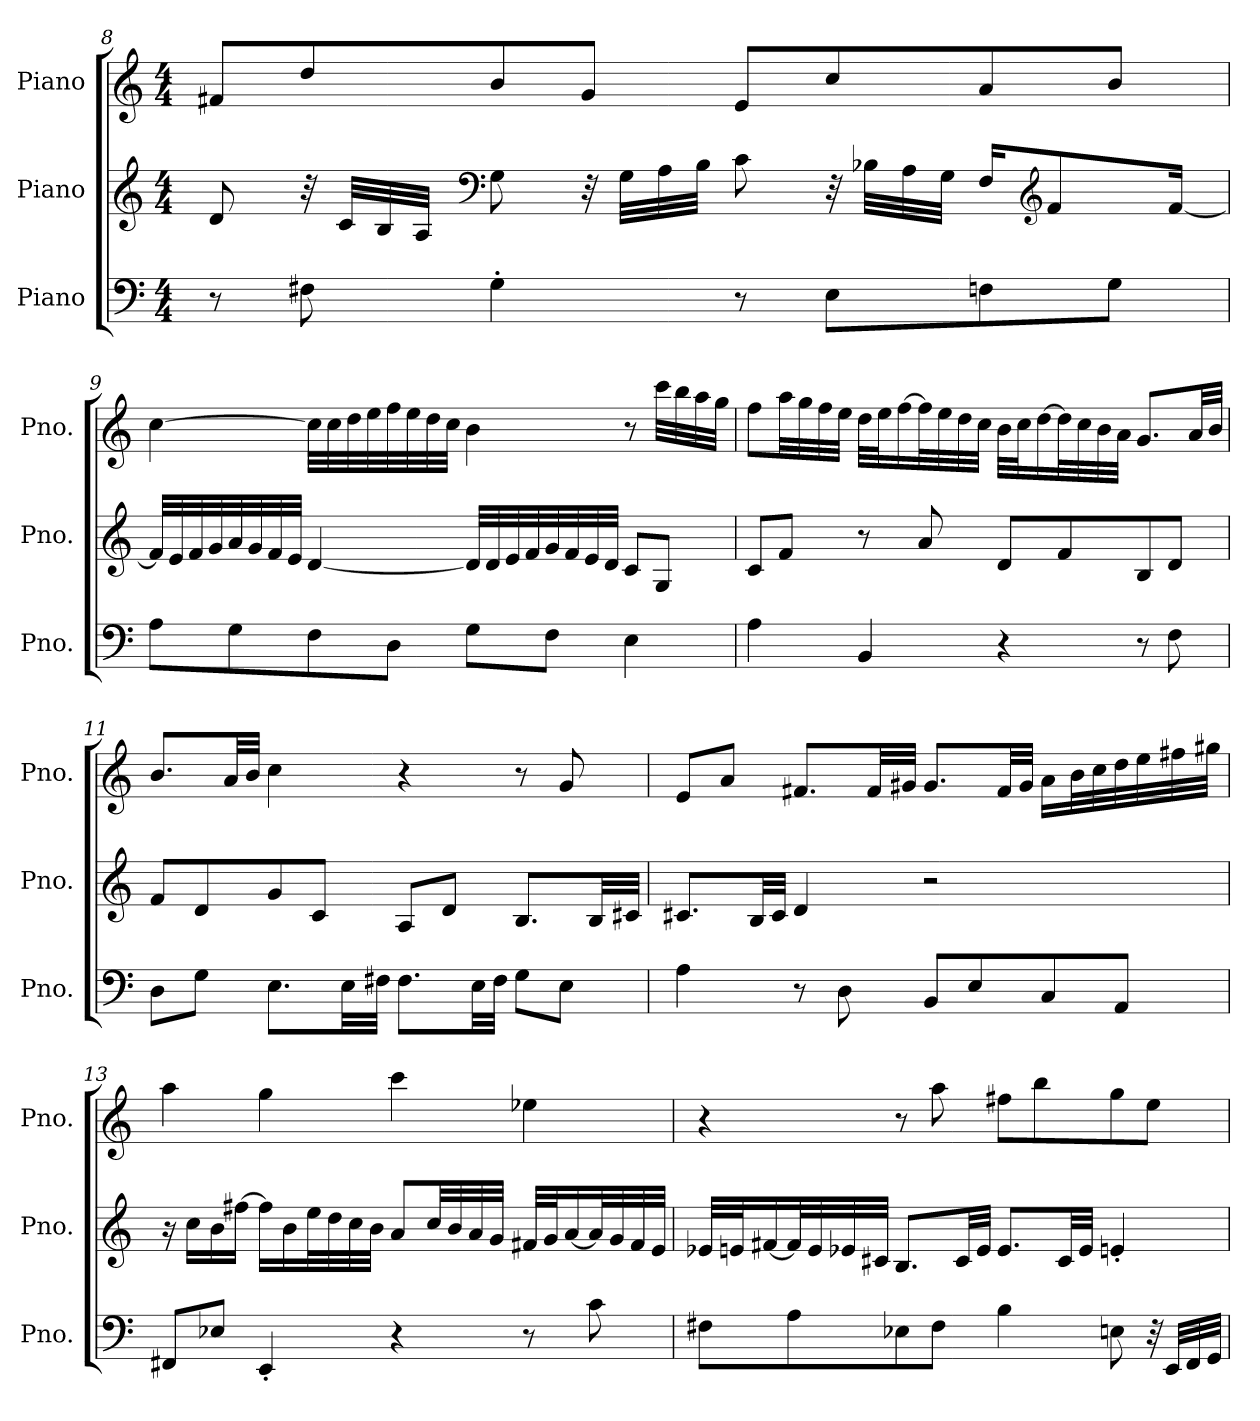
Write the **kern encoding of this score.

**kern	**kern	**kern
*part3	*part2	*part1
*staff3	*staff2	*staff1
*I"Piano	*I"Piano	*I"Piano
*I'Pno.	*I'Pno.	*I'Pno.
!!LO:LB:g=z
*clefF4	*clefG2	*clefG2
*k[]	*k[]	*k[]
*M4/4	*M4/4	*M4/4
=8	=8	=8
8r	8d/	8f#X/L
8F#X\	32r	8dd/
.	32c/LLL	.
.	32B/	.
.	32A/JJJ	.
*	*clefF4	*
4G'\	8G\	8b/
.	32r	8g/J
.	32G\LLL	.
.	32A\	.
.	32B\JJJ	.
8r	8c\	8e/L
8E\L	32r	8cc/
.	32B-X\LLL	.
.	32A\	.
.	32G\JJJ	.
8Fn\	16F/KL	8a/
*	*clefG2	*
.	8f/	.
8G\J	.	8b/J
.	[16f/Jk	.
!!LO:PB:g=z
=9	=9	=9
8A\L	32f/LLL]	[4cc\
.	32e/	.
.	32f/	.
.	32g/	.
8G\	32a/	.
.	32g/	.
.	32f/	.
.	32e/JJJ	.
8F\	[4d/	32cc\LLL]
.	.	32cc\
.	.	32dd\
.	.	32ee\
8D\J	.	32ff\
.	.	32ee\
.	.	32dd\
.	.	32cc\JJJ
8G\L	32d/LLL]	4b\
.	32d/	.
.	32e/	.
.	32f/	.
8F\J	32g/	.
.	32f/	.
.	32e/	.
.	32d/JJJ	.
4E\	8c/L	8r
.	8G/J	32ccc\LLL
.	.	32bb\
.	.	32aa\
.	.	32gg\JJJ
!!LO:LB:g=z
=10	=10	=10
4A\	8c/L	8ff\L
.	8f/J	32aa\LL
.	.	32gg\
.	.	32ff\
.	.	32ee\JJJ
4BB/	8r	32dd\LLL
.	.	32ee\J
.	.	[16ff\
.	8a/	32ff\L]
.	.	32ee\
.	.	32dd\
.	.	32cc\JJJ
4r	8d/L	32b\LLL
.	.	32cc\J
.	.	[16dd\
.	8f/	32dd\L]
.	.	32cc\
.	.	32b\
.	.	32a\JJJ
8r	8B/	8.g/L
8F\	8d/J	.
.	.	32a/LL
.	.	32b/JJJ
=11	=11	=11
8D\L	8f/L	8.b/L
8G\J	8d/	.
.	.	32a/LL
.	.	32b/JJJ
8.E\L	8g/	4cc\
.	8c/J	.
32E\LL	.	.
32F#X\JJJ	.	.
8.F#\L	8A/L	4r
.	8d/J	.
32E\LL	.	.
32F#\JJJ	.	.
8G\L	8.B/L	8r
8E\J	.	8g/
.	32B/LL	.
.	32c#X/JJJ	.
!!LO:LB:g=z
=12	=12	=12
4A\	8.c#X/L	8e/L
.	.	8a/J
.	32B/LL	.
.	32c#/JJJ	.
8r	4d/	8.f#X/L
8D\	.	.
.	.	32f#/LL
.	.	32g#X/JJJ
8BB/L	2r	8.g#/L
8E/	.	.
.	.	32f#/LL
.	.	32g#/JJJ
8C/	.	16a\LL
.	.	32b\L
.	.	32cc\
8AA/J	.	32dd\
.	.	32ee\
.	.	32ff#X\
.	.	32gg#X\JJJ
=13	=13	=13
8FF#X/L	16r	4aa\
.	16cc\LL	.
8E-X/J	16b\	.
.	[16ff#X\JJ	.
4EE'/	16ff#\LL]	4gg\
.	16b\	.
.	32ee\L	.
.	32dd\	.
.	32cc\	.
.	32b\JJJ	.
4r	8a/L	4ccc\
.	32cc/LL	.
.	32b/	.
.	32a/	.
.	32g/JJJ	.
8r	32f#X/LLL	4ee-X\
.	32g/J	.
.	[16a/	.
8c\	32a/L]	.
.	32g/	.
.	32f#/	.
.	32e/JJJ	.
!!LO:LB:g=z
=14	=14	=14
8F#X\L	32e-X/LLL	4r
.	32en/J	.
.	[16f#X/	.
8A\	32f#/L]	.
.	32e/	.
.	32e-X/	.
.	32c#X/JJJ	.
8E-X\	8.B/L	8r
8F#\J	.	8aa\
.	32c#/LL	.
.	32e-/JJJ	.
4B\	8.e-/L	8ff#X\L
.	.	8bb\
.	32c#/LL	.
.	32e-/JJJ	.
8En\	4en'/	8gg\
32r	.	8ee\J
32EE/LLL	.	.
32FF/	.	.
32GG/JJJ	.	.
=	=	=
*-	*-	*-
